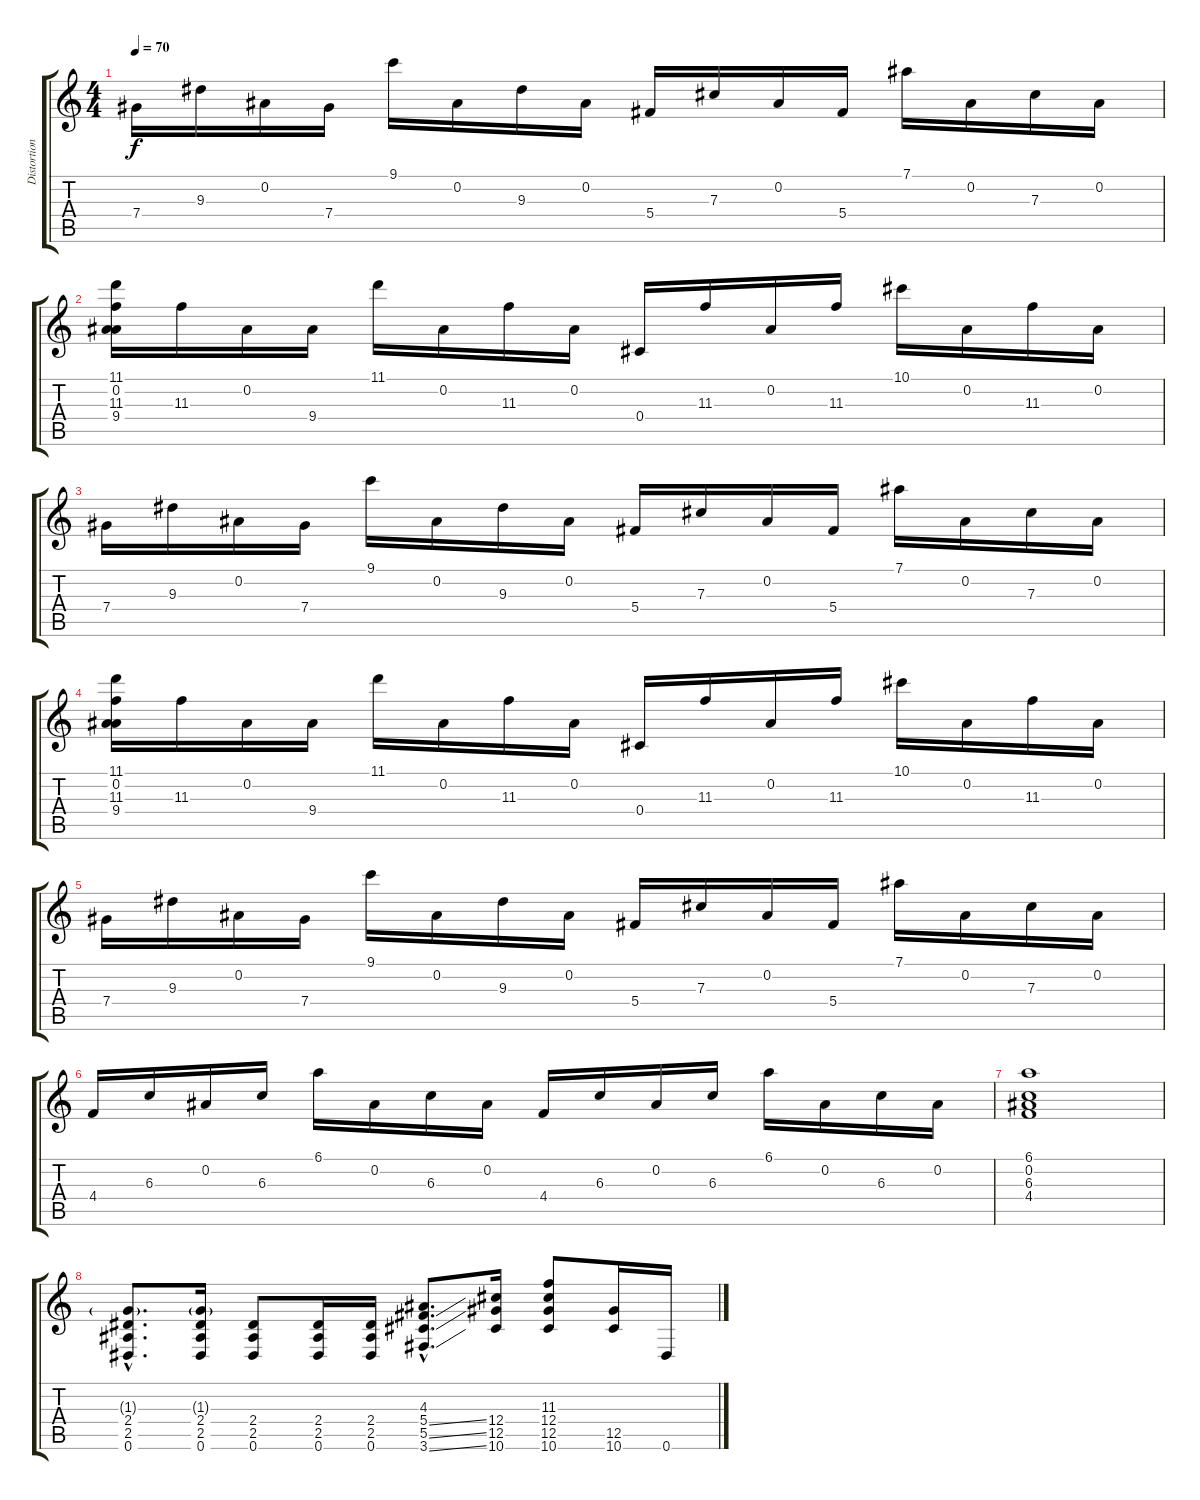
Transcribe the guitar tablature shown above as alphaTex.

\track ("Distortion 1" "Distortion") {instrument distortionguitar}
\staff {score tabs}
\tuning (Eb4 Bb3 Gb3 Db3 Ab2 Eb2) {hide}
\ts (4 4)
\tempo 70
\clef g2
\ks c
7.4.16{dy f} 9.3.16 0.2.16 7.4.16 9.1.16 0.2.16 9.3.16 0.2.16 5.4.16 7.3.16 0.2.16 5.4.16 7.1.16 0.2.16 7.3.16 0.2.16 |
(11.1 0.2 11.3 9.4).16 11.3.16 0.2.16 9.4.16 11.1.16 0.2.16 11.3.16 0.2.16 0.4.16 11.3.16 0.2.16 11.3.16 10.1.16 0.2.16 11.3.16 0.2.16 |
7.4.16 9.3.16 0.2.16 7.4.16 9.1.16 0.2.16 9.3.16 0.2.16 5.4.16 7.3.16 0.2.16 5.4.16 7.1.16 0.2.16 7.3.16 0.2.16 |
(11.1 0.2 11.3 9.4).16 11.3.16 0.2.16 9.4.16 11.1.16 0.2.16 11.3.16 0.2.16 0.4.16 11.3.16 0.2.16 11.3.16 10.1.16 0.2.16 11.3.16 0.2.16 |
7.4.16 9.3.16 0.2.16 7.4.16 9.1.16 0.2.16 9.3.16 0.2.16 5.4.16 7.3.16 0.2.16 5.4.16 7.1.16 0.2.16 7.3.16 0.2.16 |
4.4.16 6.3.16 0.2.16 6.3.16 6.1.16 0.2.16 6.3.16 0.2.16 4.4.16 6.3.16 0.2.16 6.3.16 6.1.16 0.2.16 6.3.16 0.2.16 |
(6.1 0.2 6.3 4.4).1 |
(1.3{g hac} 2.4{hac} 2.5{hac} 0.6{hac}).8{d instrument distortionguitar} (1.3{g} 2.4 2.5 0.6).16 (2.4 2.5 0.6).8 (2.4 2.5 0.6).16 (2.4 2.5 0.6).16 (4.3{hac} 5.4{ss hac} 5.5{ss hac} 3.6{ss hac}).8{d} (12.4 12.5 10.6).16 (11.3 12.4 12.5 10.6).8 (12.5 10.6).16 0.6.16
